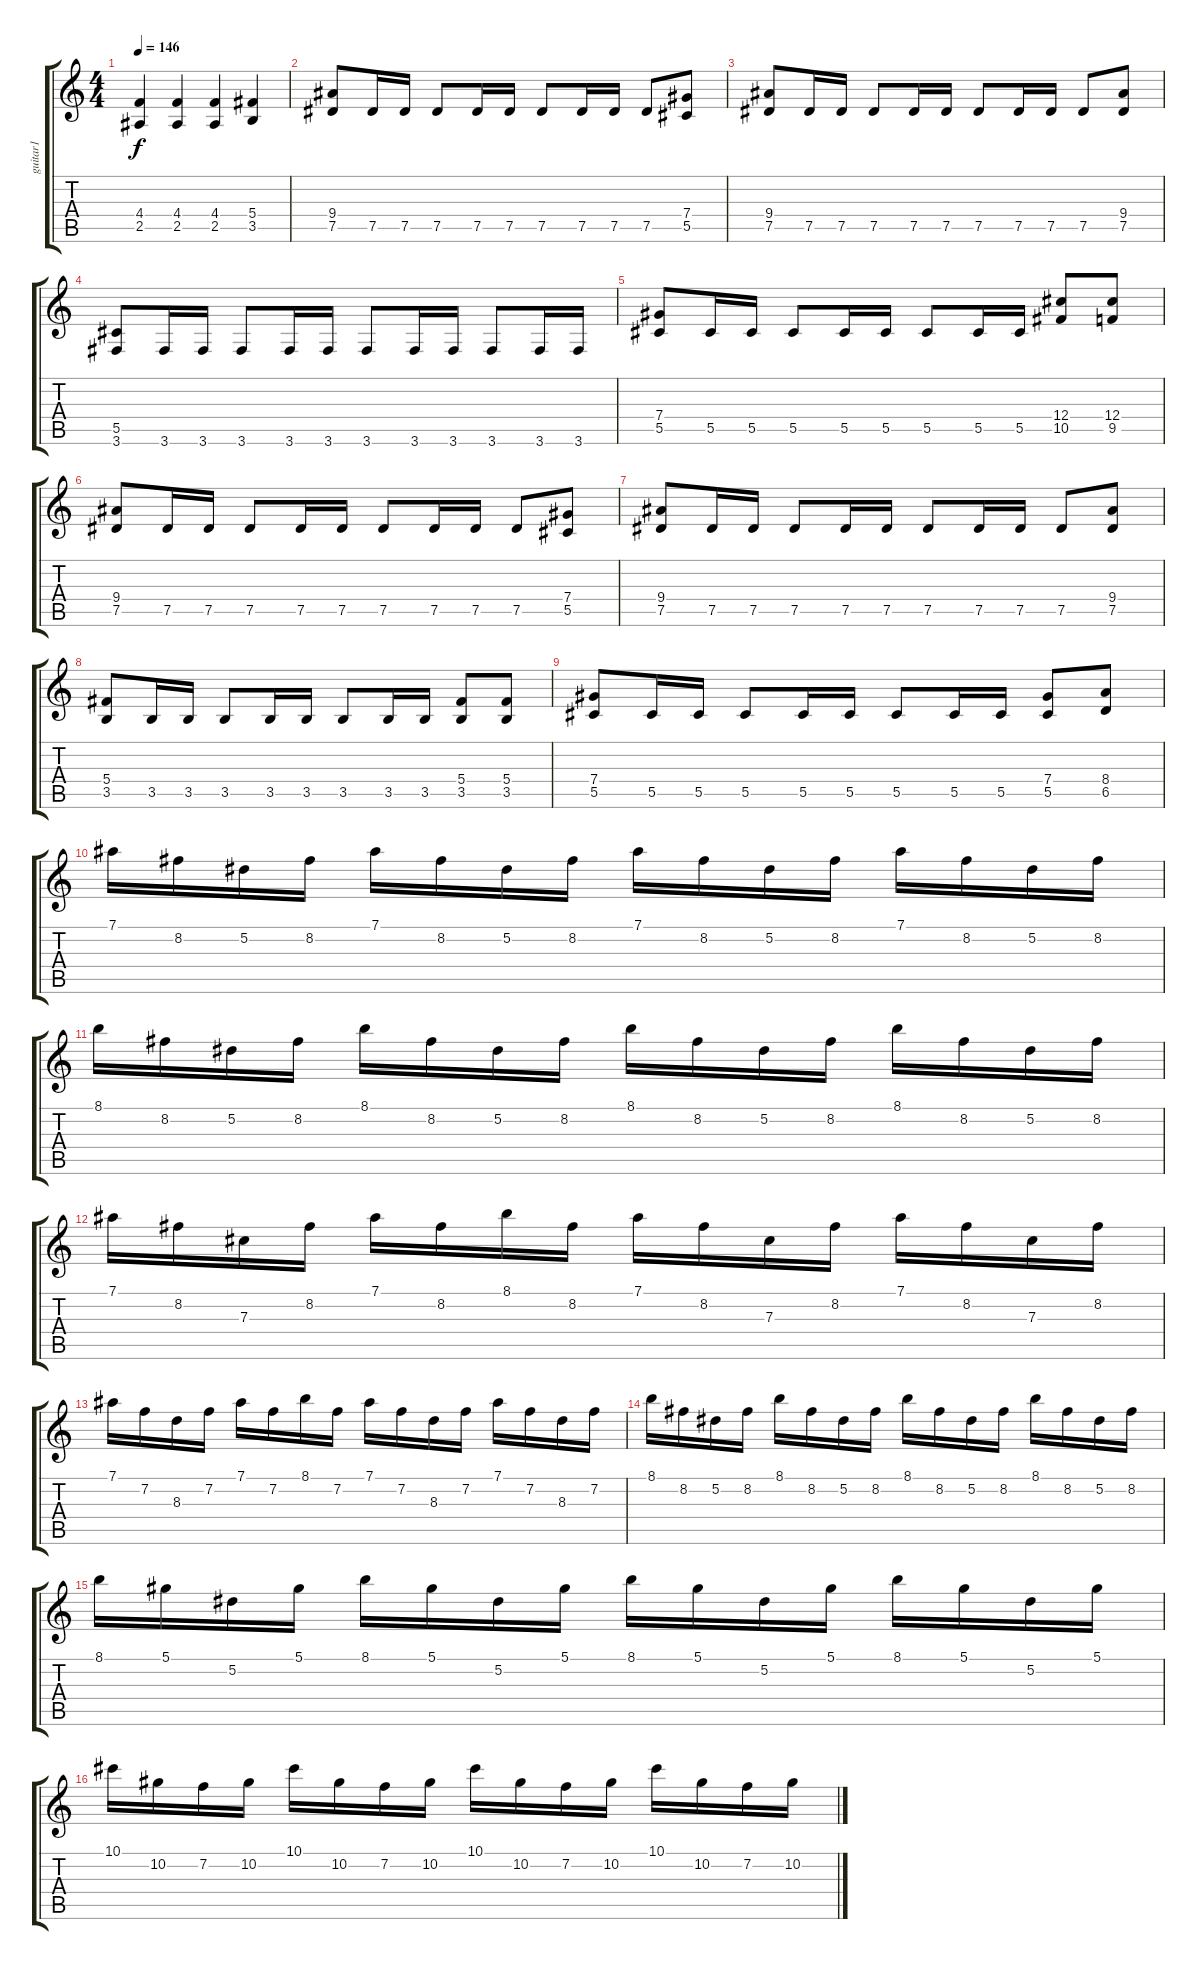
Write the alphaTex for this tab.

\track ("guitar1" "guitar1") {instrument overdrivenguitar}
\staff {score tabs}
\tuning (Eb4 Bb3 Gb3 Db3 Ab2 Eb2) {hide}
\ts (4 4)
\tempo 146
\clef g2
\ks c
(4.4 2.5).4{dy f} (4.4 2.5).4 (4.4 2.5).4 (5.4 3.5).4 |
(9.4 7.5).8 7.5.16 7.5.16 7.5.8 7.5.16 7.5.16 7.5.8 7.5.16 7.5.16 7.5.8 (7.4 5.5).8 |
(9.4 7.5).8 7.5.16 7.5.16 7.5.8 7.5.16 7.5.16 7.5.8 7.5.16 7.5.16 7.5.8 (9.4 7.5).8 |
(5.5 3.6).8 3.6.16 3.6.16 3.6.8 3.6.16 3.6.16 3.6.8 3.6.16 3.6.16 3.6.8 3.6.16 3.6.16 |
(7.4 5.5).8 5.5.16 5.5.16 5.5.8 5.5.16 5.5.16 5.5.8 5.5.16 5.5.16 (12.4 10.5).8 (12.4 9.5).8 |
(9.4 7.5).8 7.5.16 7.5.16 7.5.8 7.5.16 7.5.16 7.5.8 7.5.16 7.5.16 7.5.8 (7.4 5.5).8 |
(9.4 7.5).8 7.5.16 7.5.16 7.5.8 7.5.16 7.5.16 7.5.8 7.5.16 7.5.16 7.5.8 (9.4 7.5).8 |
(5.4 3.5).8 3.5.16 3.5.16 3.5.8 3.5.16 3.5.16 3.5.8 3.5.16 3.5.16 (5.4 3.5).8 (5.4 3.5).8 |
(7.4 5.5).8 5.5.16 5.5.16 5.5.8 5.5.16 5.5.16 5.5.8 5.5.16 5.5.16 (7.4 5.5).8 (8.4 6.5).8 |
7.1.16 8.2.16 5.2.16 8.2.16 7.1.16 8.2.16 5.2.16 8.2.16 7.1.16 8.2.16 5.2.16 8.2.16 7.1.16 8.2.16 5.2.16 8.2.16 |
8.1.16 8.2.16 5.2.16 8.2.16 8.1.16 8.2.16 5.2.16 8.2.16 8.1.16 8.2.16 5.2.16 8.2.16 8.1.16 8.2.16 5.2.16 8.2.16 |
7.1.16 8.2.16 7.3.16 8.2.16 7.1.16 8.2.16 8.1.16 8.2.16 7.1.16 8.2.16 7.3.16 8.2.16 7.1.16 8.2.16 7.3.16 8.2.16 |
7.1.16 7.2.16 8.3.16 7.2.16 7.1.16 7.2.16 8.1.16 7.2.16 7.1.16 7.2.16 8.3.16 7.2.16 7.1.16 7.2.16 8.3.16 7.2.16 |
8.1.16 8.2.16 5.2.16 8.2.16 8.1.16 8.2.16 5.2.16 8.2.16 8.1.16 8.2.16 5.2.16 8.2.16 8.1.16 8.2.16 5.2.16 8.2.16 |
8.1.16 5.1.16 5.2.16 5.1.16 8.1.16 5.1.16 5.2.16 5.1.16 8.1.16 5.1.16 5.2.16 5.1.16 8.1.16 5.1.16 5.2.16 5.1.16 |
10.1.16 10.2.16 7.2.16 10.2.16 10.1.16 10.2.16 7.2.16 10.2.16 10.1.16 10.2.16 7.2.16 10.2.16 10.1.16 10.2.16 7.2.16 10.2.16
